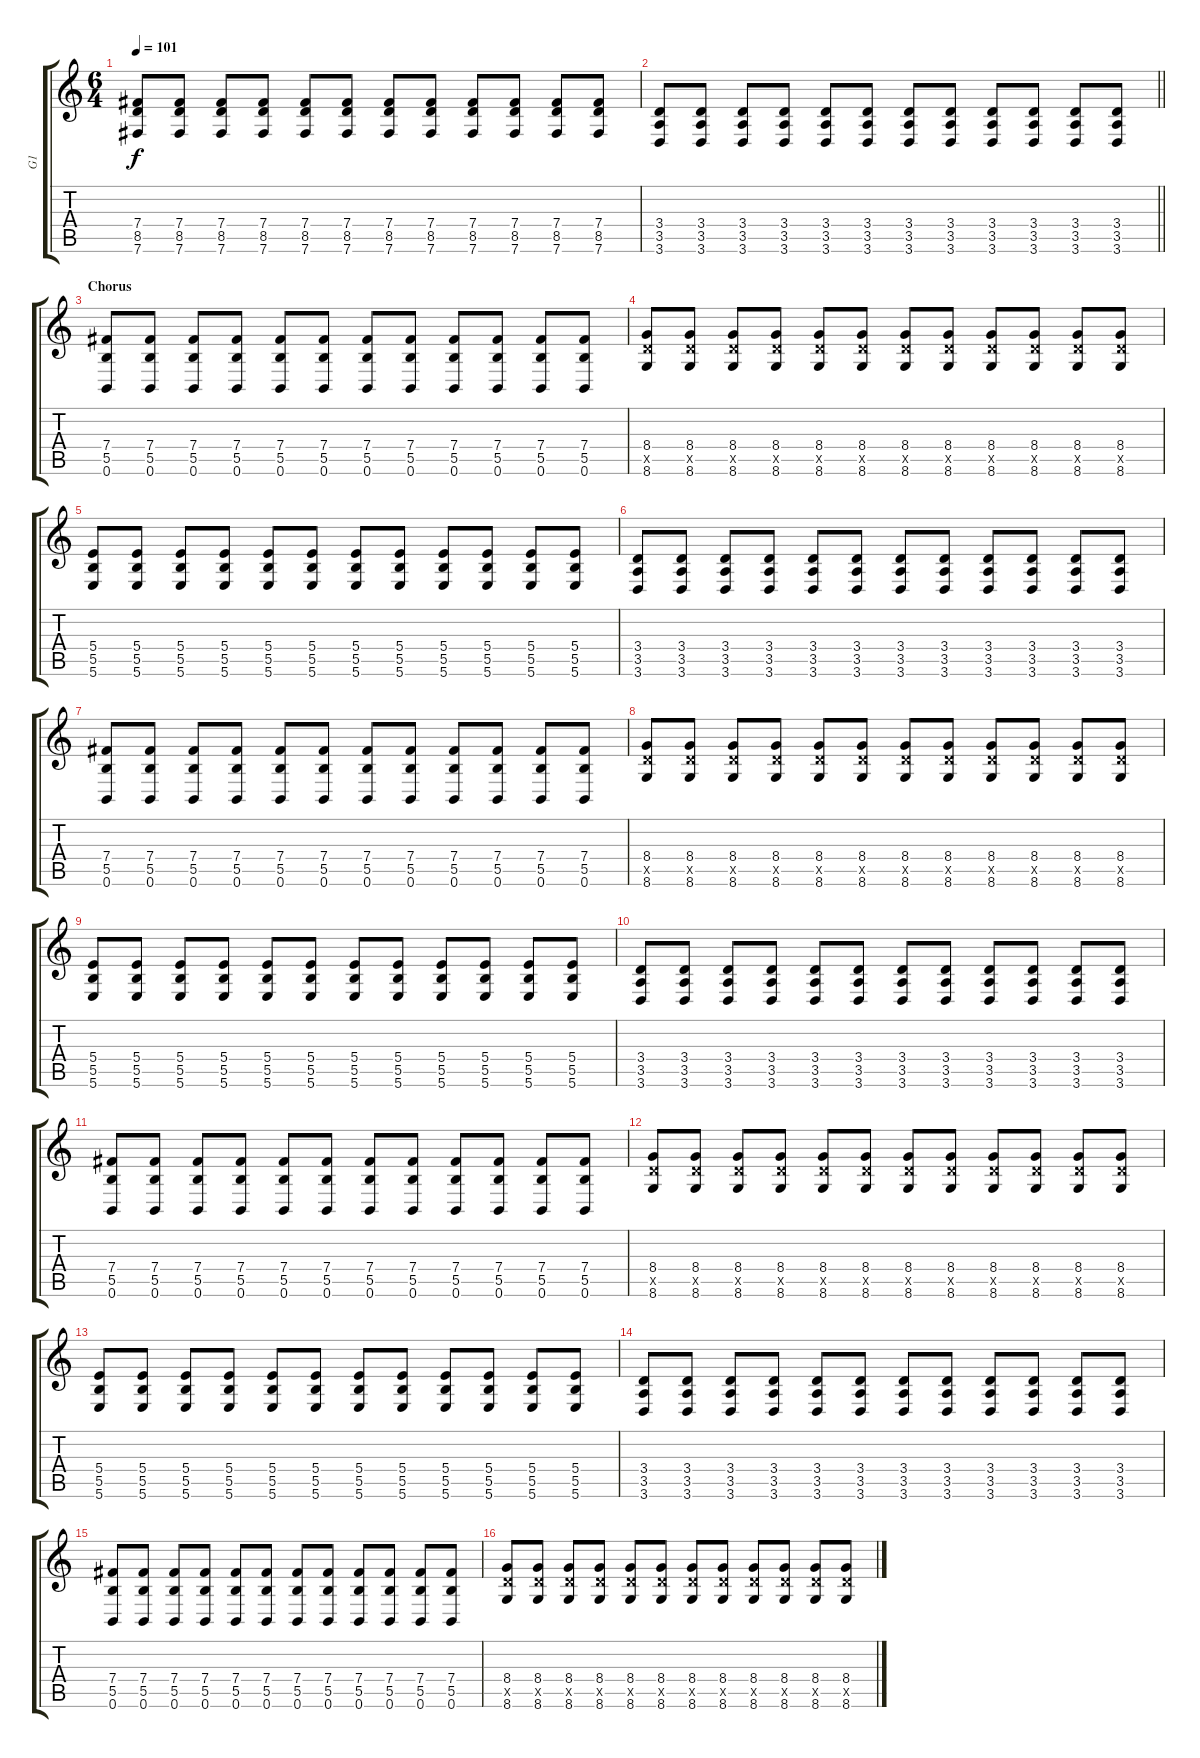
\track ("G1" "G1") {instrument distortionguitar}
\staff {score tabs}
\tuning (Db4 Ab3 E3 B2 Gb2 B1) {hide}
\ts (6 4)
\tempo 101
\clef g2
\ks c
(7.4 8.5 7.6).8{dy f} (7.4 8.5 7.6).8 (7.4 8.5 7.6).8 (7.4 8.5 7.6).8 (7.4 8.5 7.6).8 (7.4 8.5 7.6).8 (7.4 8.5 7.6).8 (7.4 8.5 7.6).8 (7.4 8.5 7.6).8 (7.4 8.5 7.6).8 (7.4 8.5 7.6).8 (7.4 8.5 7.6).8 |
\barLineRight lightlight
(3.4 3.5 3.6).8 (3.4 3.5 3.6).8 (3.4 3.5 3.6).8 (3.4 3.5 3.6).8 (3.4 3.5 3.6).8 (3.4 3.5 3.6).8 (3.4 3.5 3.6).8 (3.4 3.5 3.6).8 (3.4 3.5 3.6).8 (3.4 3.5 3.6).8 (3.4 3.5 3.6).8 (3.4 3.5 3.6).8 |
\section ("" "Chorus")
(7.4 5.5 0.6).8 (7.4 5.5 0.6).8 (7.4 5.5 0.6).8 (7.4 5.5 0.6).8 (7.4 5.5 0.6).8 (7.4 5.5 0.6).8 (7.4 5.5 0.6).8 (7.4 5.5 0.6).8 (7.4 5.5 0.6).8 (7.4 5.5 0.6).8 (7.4 5.5 0.6).8 (7.4 5.5 0.6).8 |
(8.4 8.5{x} 8.6).8 (8.4 8.5{x} 8.6).8 (8.4 8.5{x} 8.6).8 (8.4 8.5{x} 8.6).8 (8.4 8.5{x} 8.6).8 (8.4 8.5{x} 8.6).8 (8.4 8.5{x} 8.6).8 (8.4 8.5{x} 8.6).8 (8.4 8.5{x} 8.6).8 (8.4 8.5{x} 8.6).8 (8.4 8.5{x} 8.6).8 (8.4 8.5{x} 8.6).8 |
(5.4 5.5 5.6).8 (5.4 5.5 5.6).8 (5.4 5.5 5.6).8 (5.4 5.5 5.6).8 (5.4 5.5 5.6).8 (5.4 5.5 5.6).8 (5.4 5.5 5.6).8 (5.4 5.5 5.6).8 (5.4 5.5 5.6).8 (5.4 5.5 5.6).8 (5.4 5.5 5.6).8 (5.4 5.5 5.6).8 |
(3.4 3.5 3.6).8 (3.4 3.5 3.6).8 (3.4 3.5 3.6).8 (3.4 3.5 3.6).8 (3.4 3.5 3.6).8 (3.4 3.5 3.6).8 (3.4 3.5 3.6).8 (3.4 3.5 3.6).8 (3.4 3.5 3.6).8 (3.4 3.5 3.6).8 (3.4 3.5 3.6).8 (3.4 3.5 3.6).8 |
(7.4 5.5 0.6).8 (7.4 5.5 0.6).8 (7.4 5.5 0.6).8 (7.4 5.5 0.6).8 (7.4 5.5 0.6).8 (7.4 5.5 0.6).8 (7.4 5.5 0.6).8 (7.4 5.5 0.6).8 (7.4 5.5 0.6).8 (7.4 5.5 0.6).8 (7.4 5.5 0.6).8 (7.4 5.5 0.6).8 |
(8.4 8.5{x} 8.6).8 (8.4 8.5{x} 8.6).8 (8.4 8.5{x} 8.6).8 (8.4 8.5{x} 8.6).8 (8.4 8.5{x} 8.6).8 (8.4 8.5{x} 8.6).8 (8.4 8.5{x} 8.6).8 (8.4 8.5{x} 8.6).8 (8.4 8.5{x} 8.6).8 (8.4 8.5{x} 8.6).8 (8.4 8.5{x} 8.6).8 (8.4 8.5{x} 8.6).8 |
(5.4 5.5 5.6).8 (5.4 5.5 5.6).8 (5.4 5.5 5.6).8 (5.4 5.5 5.6).8 (5.4 5.5 5.6).8 (5.4 5.5 5.6).8 (5.4 5.5 5.6).8 (5.4 5.5 5.6).8 (5.4 5.5 5.6).8 (5.4 5.5 5.6).8 (5.4 5.5 5.6).8 (5.4 5.5 5.6).8 |
(3.4 3.5 3.6).8 (3.4 3.5 3.6).8 (3.4 3.5 3.6).8 (3.4 3.5 3.6).8 (3.4 3.5 3.6).8 (3.4 3.5 3.6).8 (3.4 3.5 3.6).8 (3.4 3.5 3.6).8 (3.4 3.5 3.6).8 (3.4 3.5 3.6).8 (3.4 3.5 3.6).8 (3.4 3.5 3.6).8 |
(7.4 5.5 0.6).8 (7.4 5.5 0.6).8 (7.4 5.5 0.6).8 (7.4 5.5 0.6).8 (7.4 5.5 0.6).8 (7.4 5.5 0.6).8 (7.4 5.5 0.6).8 (7.4 5.5 0.6).8 (7.4 5.5 0.6).8 (7.4 5.5 0.6).8 (7.4 5.5 0.6).8 (7.4 5.5 0.6).8 |
(8.4 8.5{x} 8.6).8 (8.4 8.5{x} 8.6).8 (8.4 8.5{x} 8.6).8 (8.4 8.5{x} 8.6).8 (8.4 8.5{x} 8.6).8 (8.4 8.5{x} 8.6).8 (8.4 8.5{x} 8.6).8 (8.4 8.5{x} 8.6).8 (8.4 8.5{x} 8.6).8 (8.4 8.5{x} 8.6).8 (8.4 8.5{x} 8.6).8 (8.4 8.5{x} 8.6).8 |
(5.4 5.5 5.6).8 (5.4 5.5 5.6).8 (5.4 5.5 5.6).8 (5.4 5.5 5.6).8 (5.4 5.5 5.6).8 (5.4 5.5 5.6).8 (5.4 5.5 5.6).8 (5.4 5.5 5.6).8 (5.4 5.5 5.6).8 (5.4 5.5 5.6).8 (5.4 5.5 5.6).8 (5.4 5.5 5.6).8 |
(3.4 3.5 3.6).8 (3.4 3.5 3.6).8 (3.4 3.5 3.6).8 (3.4 3.5 3.6).8 (3.4 3.5 3.6).8 (3.4 3.5 3.6).8 (3.4 3.5 3.6).8 (3.4 3.5 3.6).8 (3.4 3.5 3.6).8 (3.4 3.5 3.6).8 (3.4 3.5 3.6).8 (3.4 3.5 3.6).8 |
(7.4 5.5 0.6).8 (7.4 5.5 0.6).8 (7.4 5.5 0.6).8 (7.4 5.5 0.6).8 (7.4 5.5 0.6).8 (7.4 5.5 0.6).8 (7.4 5.5 0.6).8 (7.4 5.5 0.6).8 (7.4 5.5 0.6).8 (7.4 5.5 0.6).8 (7.4 5.5 0.6).8 (7.4 5.5 0.6).8 |
(8.4 8.5{x} 8.6).8 (8.4 8.5{x} 8.6).8 (8.4 8.5{x} 8.6).8 (8.4 8.5{x} 8.6).8 (8.4 8.5{x} 8.6).8 (8.4 8.5{x} 8.6).8 (8.4 8.5{x} 8.6).8 (8.4 8.5{x} 8.6).8 (8.4 8.5{x} 8.6).8 (8.4 8.5{x} 8.6).8 (8.4 8.5{x} 8.6).8 (8.4 8.5{x} 8.6).8
